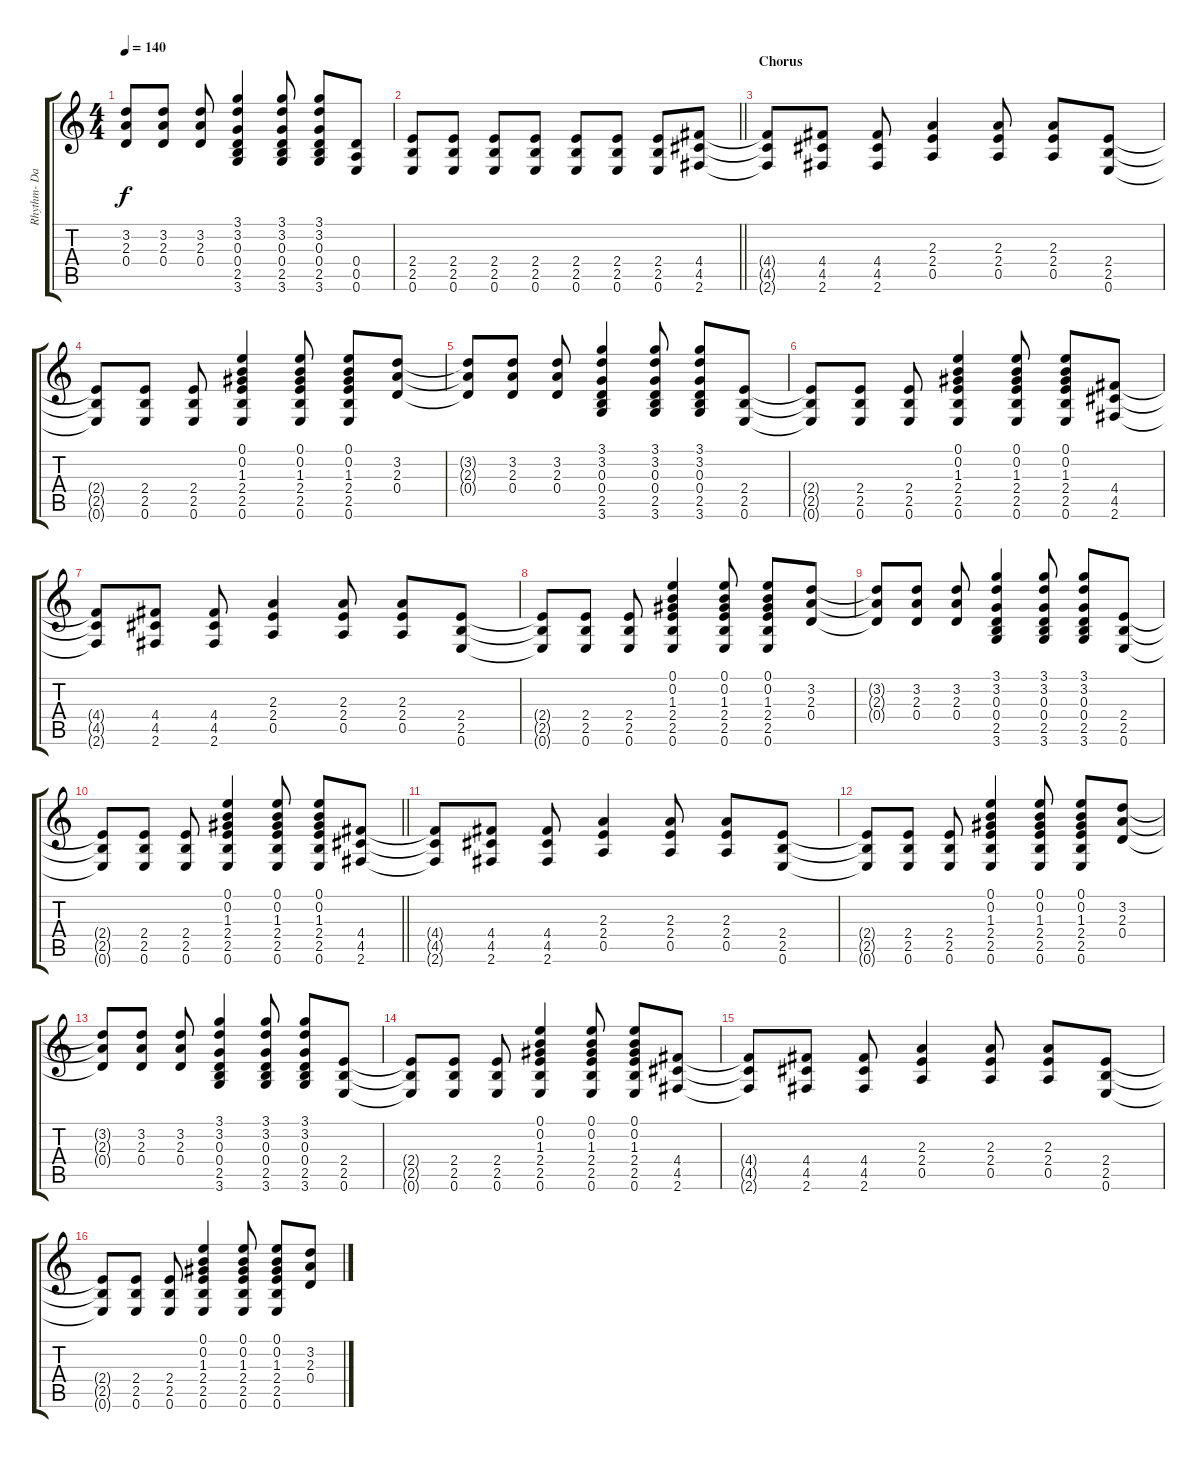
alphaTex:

\track ("Rhythm- Dave Grohl" "Rhythm- Da") {instrument overdrivenguitar}
\staff {score tabs}
\tuning (E4 B3 G3 D3 A2 E2) {hide}
\ts (4 4)
\tempo 140
\clef g2
\ks c
(3.2{t} 2.3{t} 0.4{t}).8{dy f} (3.2 2.3 0.4).8 (3.2 2.3 0.4).8 (3.1 3.2 0.3 0.4 2.5 3.6).4 (3.1 3.2 0.3 0.4 2.5 3.6).8 (3.1 3.2 0.3 0.4 2.5 3.6).8 (0.4 0.5 0.6).8 |
\barLineRight lightlight
(2.4 2.5 0.6).8 (2.4 2.5 0.6).8 (2.4 2.5 0.6).8 (2.4 2.5 0.6).8 (2.4 2.5 0.6).8 (2.4 2.5 0.6).8 (2.4 2.5 0.6).8 (4.4 4.5 2.6).8 |
\section ("" "Chorus")
(4.4{t} 4.5{t} 2.6{t}).8 (4.4 4.5 2.6).8 (4.4 4.5 2.6).8 (2.3 2.4 0.5).4 (2.3 2.4 0.5).8 (2.3 2.4 0.5).8 (2.4 2.5 0.6).8 |
(2.4{t} 2.5{t} 0.6{t}).8 (2.4 2.5 0.6).8 (2.4 2.5 0.6).8 (0.1 0.2 1.3 2.4 2.5 0.6).4 (0.1 0.2 1.3 2.4 2.5 0.6).8 (0.1 0.2 1.3 2.4 2.5 0.6).8 (3.2 2.3 0.4).8 |
(3.2{t} 2.3{t} 0.4{t}).8 (3.2 2.3 0.4).8 (3.2 2.3 0.4).8 (3.1 3.2 0.3 0.4 2.5 3.6).4 (3.1 3.2 0.3 0.4 2.5 3.6).8 (3.1 3.2 0.3 0.4 2.5 3.6).8 (2.4 2.5 0.6).8 |
(2.4{t} 2.5{t} 0.6{t}).8 (2.4 2.5 0.6).8 (2.4 2.5 0.6).8 (0.1 0.2 1.3 2.4 2.5 0.6).4 (0.1 0.2 1.3 2.4 2.5 0.6).8 (0.1 0.2 1.3 2.4 2.5 0.6).8 (4.4 4.5 2.6).8 |
(4.4{t} 4.5{t} 2.6{t}).8 (4.4 4.5 2.6).8 (4.4 4.5 2.6).8 (2.3 2.4 0.5).4 (2.3 2.4 0.5).8 (2.3 2.4 0.5).8 (2.4 2.5 0.6).8 |
(2.4{t} 2.5{t} 0.6{t}).8 (2.4 2.5 0.6).8 (2.4 2.5 0.6).8 (0.1 0.2 1.3 2.4 2.5 0.6).4 (0.1 0.2 1.3 2.4 2.5 0.6).8 (0.1 0.2 1.3 2.4 2.5 0.6).8 (3.2 2.3 0.4).8 |
(3.2{t} 2.3{t} 0.4{t}).8 (3.2 2.3 0.4).8 (3.2 2.3 0.4).8 (3.1 3.2 0.3 0.4 2.5 3.6).4 (3.1 3.2 0.3 0.4 2.5 3.6).8 (3.1 3.2 0.3 0.4 2.5 3.6).8 (2.4 2.5 0.6).8 |
\barLineRight lightlight
(2.4{t} 2.5{t} 0.6{t}).8 (2.4 2.5 0.6).8 (2.4 2.5 0.6).8 (0.1 0.2 1.3 2.4 2.5 0.6).4 (0.1 0.2 1.3 2.4 2.5 0.6).8 (0.1 0.2 1.3 2.4 2.5 0.6).8 (4.4 4.5 2.6).8 |
(4.4{t} 4.5{t} 2.6{t}).8 (4.4 4.5 2.6).8 (4.4 4.5 2.6).8 (2.3 2.4 0.5).4 (2.3 2.4 0.5).8 (2.3 2.4 0.5).8 (2.4 2.5 0.6).8 |
(2.4{t} 2.5{t} 0.6{t}).8 (2.4 2.5 0.6).8 (2.4 2.5 0.6).8 (0.1 0.2 1.3 2.4 2.5 0.6).4 (0.1 0.2 1.3 2.4 2.5 0.6).8 (0.1 0.2 1.3 2.4 2.5 0.6).8 (3.2 2.3 0.4).8 |
(3.2{t} 2.3{t} 0.4{t}).8 (3.2 2.3 0.4).8 (3.2 2.3 0.4).8 (3.1 3.2 0.3 0.4 2.5 3.6).4 (3.1 3.2 0.3 0.4 2.5 3.6).8 (3.1 3.2 0.3 0.4 2.5 3.6).8 (2.4 2.5 0.6).8 |
(2.4{t} 2.5{t} 0.6{t}).8 (2.4 2.5 0.6).8 (2.4 2.5 0.6).8 (0.1 0.2 1.3 2.4 2.5 0.6).4 (0.1 0.2 1.3 2.4 2.5 0.6).8 (0.1 0.2 1.3 2.4 2.5 0.6).8 (4.4 4.5 2.6).8 |
(4.4{t} 4.5{t} 2.6{t}).8 (4.4 4.5 2.6).8 (4.4 4.5 2.6).8 (2.3 2.4 0.5).4 (2.3 2.4 0.5).8 (2.3 2.4 0.5).8 (2.4 2.5 0.6).8 |
(2.4{t} 2.5{t} 0.6{t}).8 (2.4 2.5 0.6).8 (2.4 2.5 0.6).8 (0.1 0.2 1.3 2.4 2.5 0.6).4 (0.1 0.2 1.3 2.4 2.5 0.6).8 (0.1 0.2 1.3 2.4 2.5 0.6).8 (3.2 2.3 0.4).8
